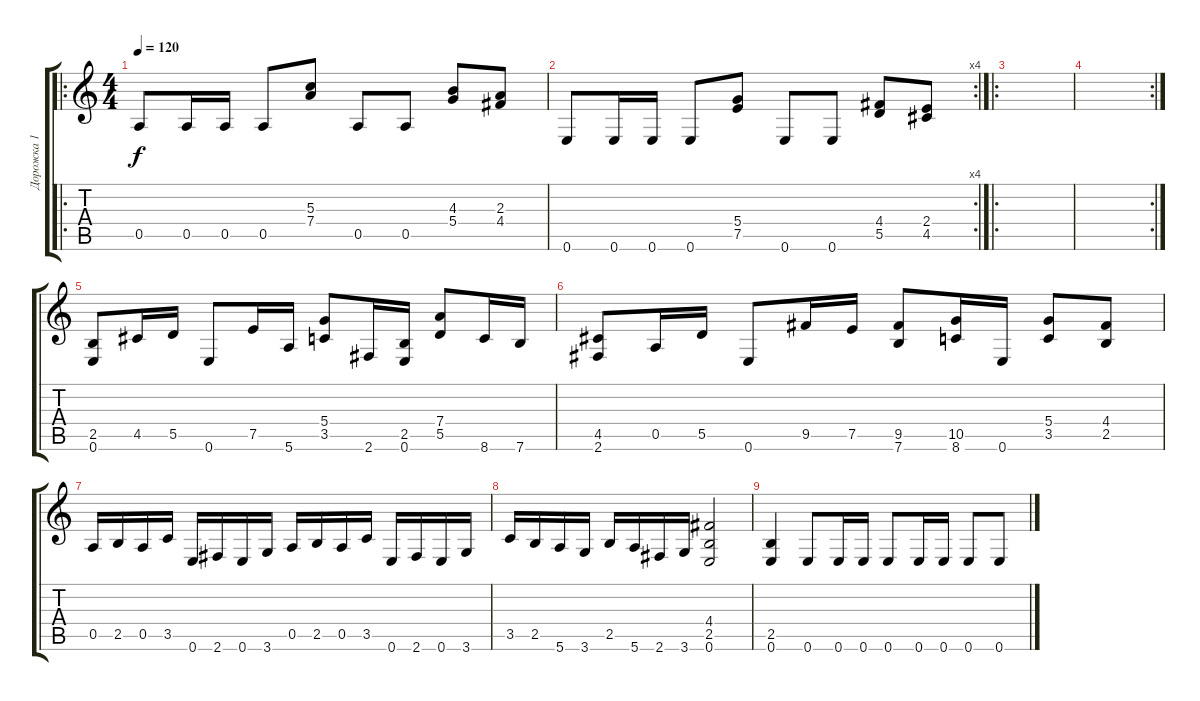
\track ("Дорожка 1" "Дорожка 1") {instrument distortionguitar}
\staff {score tabs}
\tuning (E4 B3 G3 D3 A2 E2) {hide}
\ro
\ts (4 4)
\tempo 120
\clef g2
\ks c
0.5.8{dy f instrument distortionguitar} 0.5.16 0.5.16 0.5.8 (5.3 7.4).8 0.5.8 0.5.8 (4.3 5.4).8 (2.3 4.4).8 |
\rc 4
0.6.8 0.6.16 0.6.16 0.6.8 (5.4 7.5).8 0.6.8 0.6.8 (4.4 5.5).8 (2.4 4.5).8 |
\ro
|
\rc 2
|
(2.5 0.6).8 4.5.16 5.5.16 0.6.8 7.5.16 5.6.16 (5.4 3.5).8 2.6.16 (2.5 0.6).16 (7.4 5.5).8 8.6.16 7.6.16 |
(4.5 2.6).8 0.5.16 5.5.16 0.6.8 9.5.16 7.5.16 (9.5 7.6).8 (10.5 8.6).16 0.6.16 (5.4 3.5).8 (4.4 2.5).8 |
0.5.16 2.5.16 0.5.16 3.5.16 0.6.16 2.6.16 0.6.16 3.6.16 0.5.16 2.5.16 0.5.16 3.5.16 0.6.16 2.6.16 0.6.16 3.6.16 |
3.5.16 2.5.16 5.6.16 3.6.16 2.5.16 5.6.16 2.6.16 3.6.16 (4.4 2.5 0.6).2 |
(2.5 0.6).4 0.6.8 0.6.16 0.6.16 0.6.8 0.6.16 0.6.16 0.6.8 0.6.8
